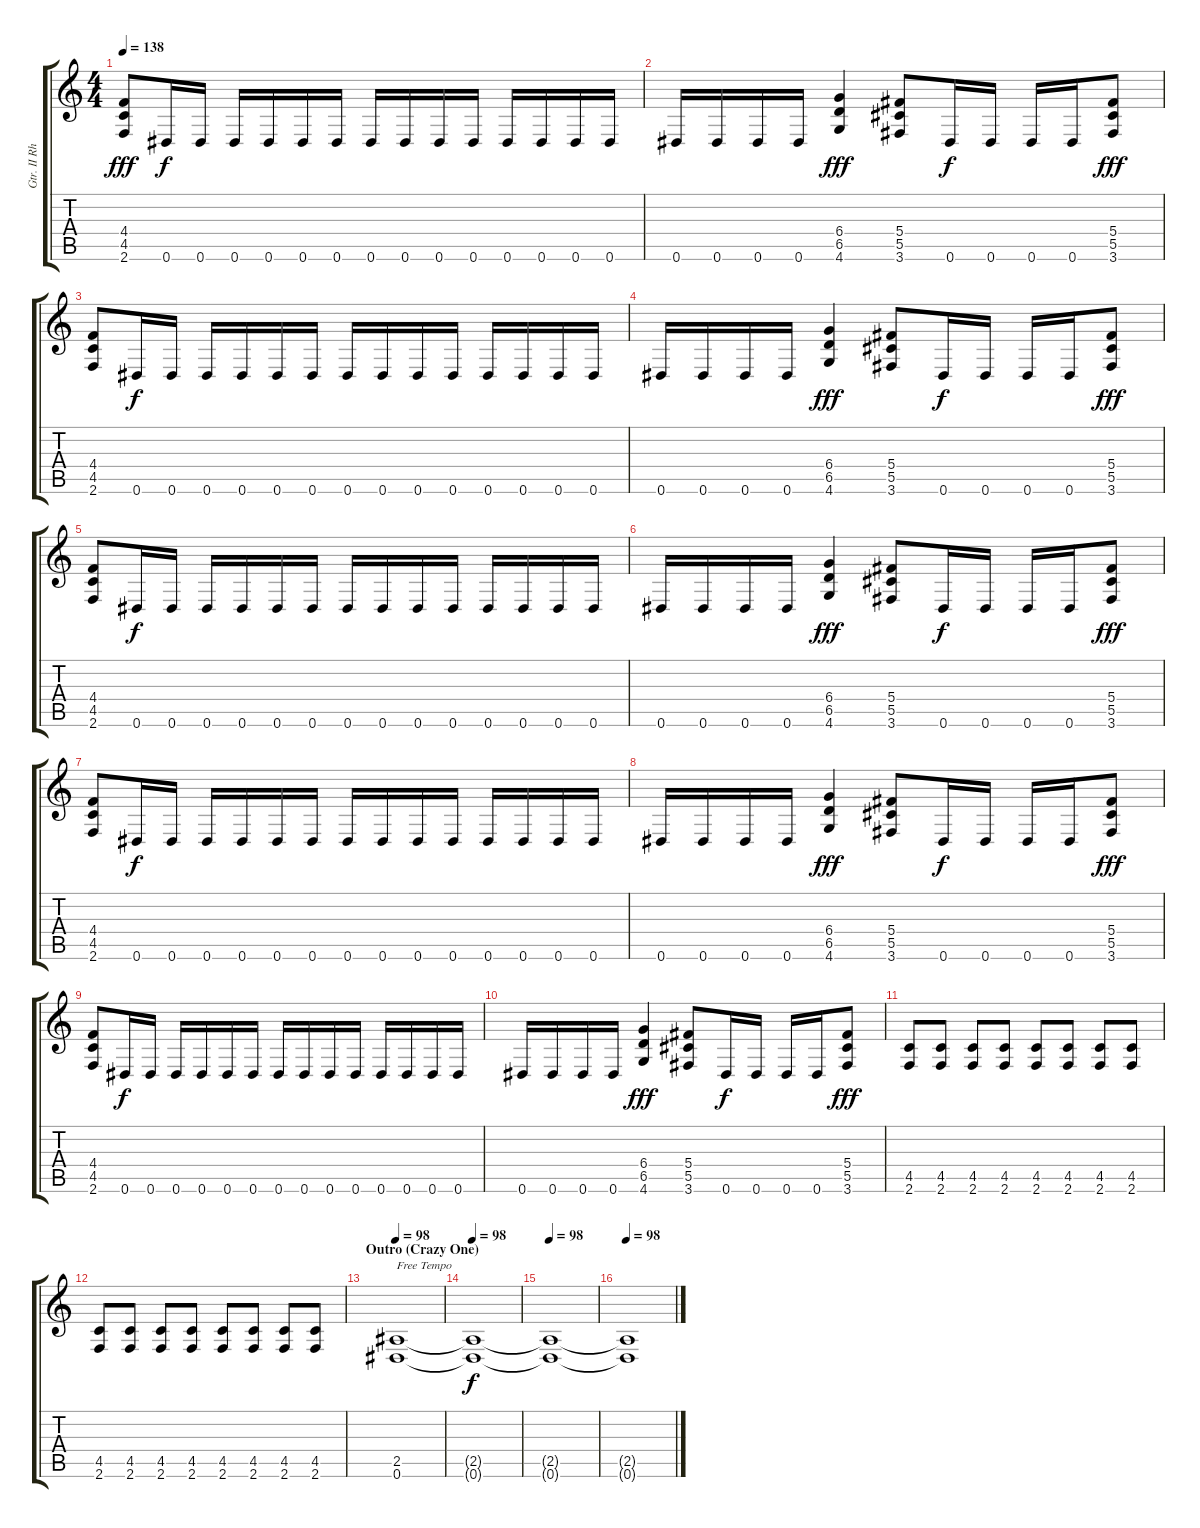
\track ("Gtr. II Rhytm" "Gtr. II Rh") {instrument overdrivenguitar}
\staff {score tabs}
\tuning (Eb4 Bb3 Gb3 Db3 Ab2 Eb2) {hide}
\ts (4 4)
\tempo 138
\clef g2
\ks c
(4.4 4.5 2.6).8{dy fff} 0.6.16{dy f} 0.6.16 0.6.16 0.6.16 0.6.16 0.6.16 0.6.16 0.6.16 0.6.16 0.6.16 0.6.16 0.6.16 0.6.16 0.6.16 |
0.6.16 0.6.16 0.6.16 0.6.16 (6.4 6.5 4.6).4{dy fff} (5.4 5.5 3.6).8 0.6.16{dy f} 0.6.16 0.6.16 0.6.16 (5.4 5.5 3.6).8{dy fff} |
(4.4 4.5 2.6).8 0.6.16{dy f} 0.6.16 0.6.16 0.6.16 0.6.16 0.6.16 0.6.16 0.6.16 0.6.16 0.6.16 0.6.16 0.6.16 0.6.16 0.6.16 |
0.6.16 0.6.16 0.6.16 0.6.16 (6.4 6.5 4.6).4{dy fff} (5.4 5.5 3.6).8 0.6.16{dy f} 0.6.16 0.6.16 0.6.16 (5.4 5.5 3.6).8{dy fff} |
(4.4 4.5 2.6).8 0.6.16{dy f} 0.6.16 0.6.16 0.6.16 0.6.16 0.6.16 0.6.16 0.6.16 0.6.16 0.6.16 0.6.16 0.6.16 0.6.16 0.6.16 |
0.6.16 0.6.16 0.6.16 0.6.16 (6.4 6.5 4.6).4{dy fff} (5.4 5.5 3.6).8 0.6.16{dy f} 0.6.16 0.6.16 0.6.16 (5.4 5.5 3.6).8{dy fff} |
(4.4 4.5 2.6).8 0.6.16{dy f} 0.6.16 0.6.16 0.6.16 0.6.16 0.6.16 0.6.16 0.6.16 0.6.16 0.6.16 0.6.16 0.6.16 0.6.16 0.6.16 |
0.6.16 0.6.16 0.6.16 0.6.16 (6.4 6.5 4.6).4{dy fff} (5.4 5.5 3.6).8 0.6.16{dy f} 0.6.16 0.6.16 0.6.16 (5.4 5.5 3.6).8{dy fff} |
(4.4 4.5 2.6).8 0.6.16{dy f} 0.6.16 0.6.16 0.6.16 0.6.16 0.6.16 0.6.16 0.6.16 0.6.16 0.6.16 0.6.16 0.6.16 0.6.16 0.6.16 |
0.6.16 0.6.16 0.6.16 0.6.16 (6.4 6.5 4.6).4{dy fff} (5.4 5.5 3.6).8 0.6.16{dy f} 0.6.16 0.6.16 0.6.16 (5.4 5.5 3.6).8{dy fff} |
(4.5 2.6).8 (4.5 2.6).8 (4.5 2.6).8 (4.5 2.6).8 (4.5 2.6).8 (4.5 2.6).8 (4.5 2.6).8 (4.5 2.6).8 |
(4.5 2.6).8 (4.5 2.6).8 (4.5 2.6).8 (4.5 2.6).8 (4.5 2.6).8 (4.5 2.6).8 (4.5 2.6).8 (4.5 2.6).8 |
\section ("" "Outro (Crazy One)")
\tempo 98
(2.5 0.6).1{txt "Free Tempo"} |
\tempo 98
(2.5{t} 0.6{t}).1{dy f} |
\tempo 98
(2.5{t} 0.6{t}).1 |
\tempo 98
(2.5{t} 0.6{t}).1
